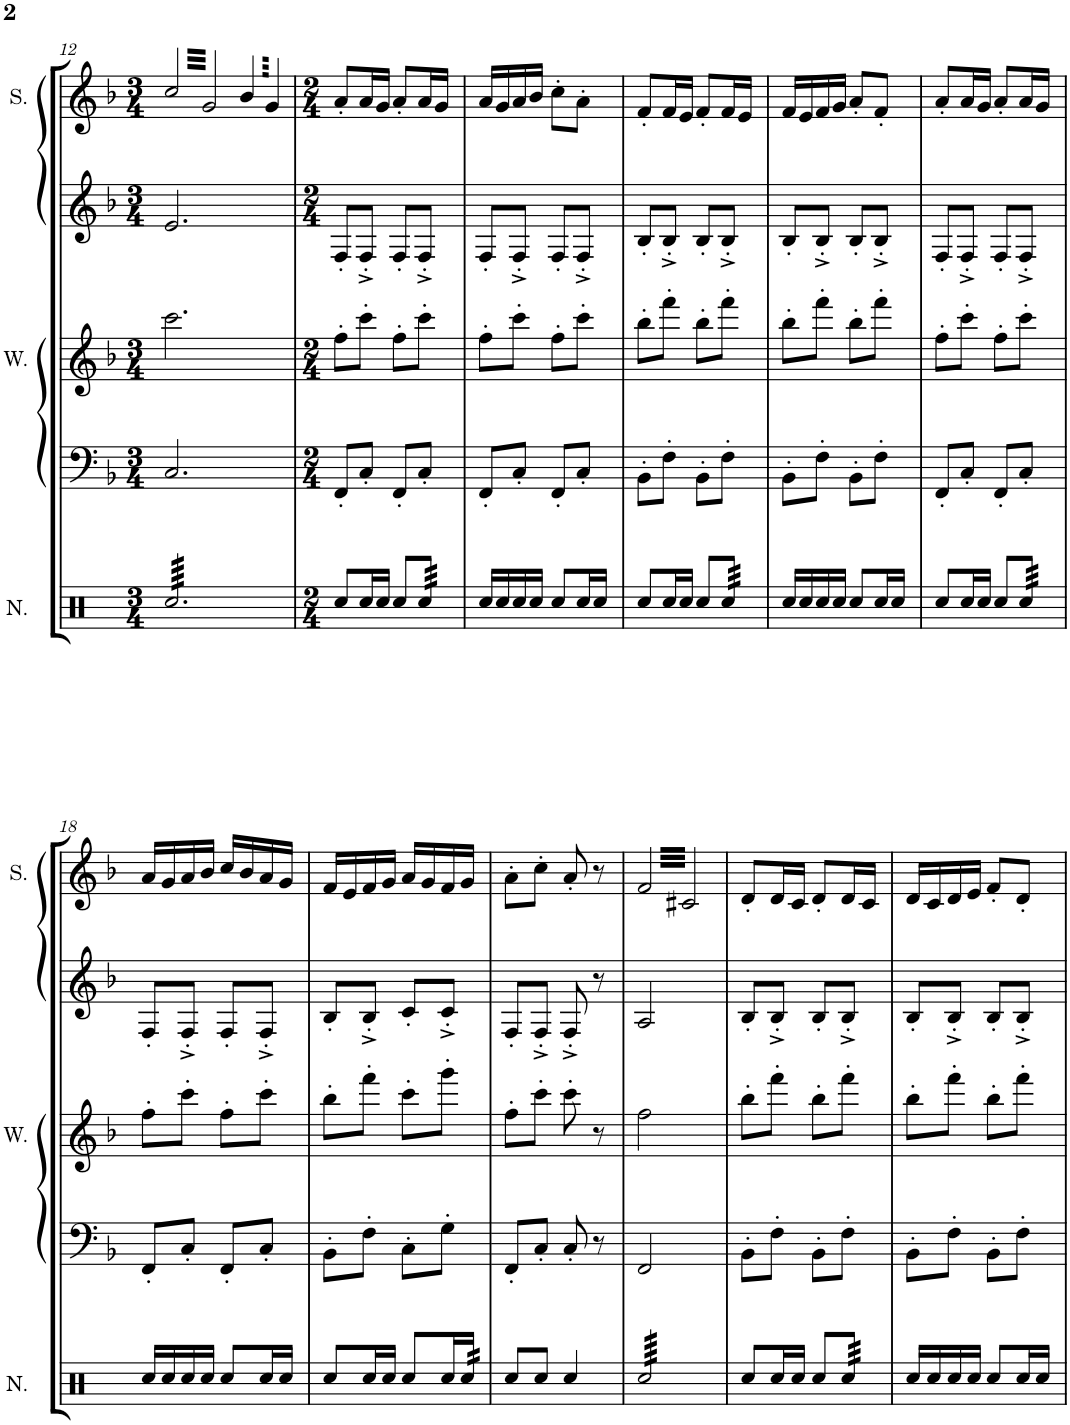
**kern	**kern	**kern	**kern	**kern
*part5	*part4	*part3	*part2	*part1
*staff5	*staff4	*staff3	*staff2	*staff1
*I"Noise	*I"Saw Synthesizer	*I"Wave	*I"Poly Synthesizer	*I"Square
*I'N.	*	*I'W.	*	*I'S.
!!LO:PB:g=z
*clefX	*clefF4	*clefG2	*clefG2	*clefG2
*k[]	*k[b-]	*k[b-]	*k[b-]	*k[b-]
*M3/4	*M3/4	*M3/4	*M3/4	*M3/4
=12	=12	=12	=12	=12
*tremolo	*	*	*	*
*	*	*	*	*tremolo
64Rcc/LLLL	2.C/	2.ccc\	2.e/	64cc/LLLL
64Rcc/	.	.	.	64g/
64Rcc/	.	.	.	64cc/
64Rcc/	.	.	.	64g/
64Rcc/	.	.	.	64cc/
64Rcc/	.	.	.	64g/
64Rcc/	.	.	.	64cc/
64Rcc/	.	.	.	64g/
64Rcc/	.	.	.	64cc/
64Rcc/	.	.	.	64g/
64Rcc/	.	.	.	64cc/
64Rcc/	.	.	.	64g/
64Rcc/	.	.	.	64cc/
64Rcc/	.	.	.	64g/
64Rcc/	.	.	.	64cc/
64Rcc/	.	.	.	64g/
64Rcc/	.	.	.	64cc/
64Rcc/	.	.	.	64g/
64Rcc/	.	.	.	64cc/
64Rcc/	.	.	.	64g/
64Rcc/	.	.	.	64cc/
64Rcc/	.	.	.	64g/
64Rcc/	.	.	.	64cc/
64Rcc/	.	.	.	64g/
64Rcc/	.	.	.	64cc/
64Rcc/	.	.	.	64g/
64Rcc/	.	.	.	64cc/
64Rcc/	.	.	.	64g/
64Rcc/	.	.	.	64cc/
64Rcc/	.	.	.	64g/
64Rcc/	.	.	.	64cc/
64Rcc/	.	.	.	64g/JJJJ
64Rcc/	.	.	.	64b-/LLLL
64Rcc/	.	.	.	64g/
64Rcc/	.	.	.	64b-/
64Rcc/	.	.	.	64g/
64Rcc/	.	.	.	64b-/
64Rcc/	.	.	.	64g/
64Rcc/	.	.	.	64b-/
64Rcc/	.	.	.	64g/
64Rcc/	.	.	.	64b-/
64Rcc/	.	.	.	64g/
64Rcc/	.	.	.	64b-/
64Rcc/	.	.	.	64g/
64Rcc/	.	.	.	64b-/
64Rcc/	.	.	.	64g/
64Rcc/	.	.	.	64b-/
64Rcc/JJJJ	.	.	.	64g/JJJJ
*	*	*	*	*Xtremolo
*Xtremolo	*	*	*	*
=13	=13	=13	=13	=13
*M2/4	*M2/4	*M2/4	*M2/4	*M2/4
8Rcc/L	8FF'/L	8ff'\L	8F'/L	8a'/L
.	.	.	.	.
.	.	.	.	.
.	.	.	.	.
.	.	.	.	.
.	.	.	.	.
.	.	.	.	.
.	.	.	.	.
16Rcc/L	8C'/J	8ccc'\J	8F'^/J	16a/L
16Rcc/JJ	.	.	.	16g/JJ
8Rcc/L	8FF'/L	8ff'\L	8F'/L	8a'/L
*tremolo	*	*	*	*
64Rcc/	8C'/J	8ccc'\J	8F'^/J	16a/L
64Rcc/	.	.	.	.
64Rcc/	.	.	.	.
64Rcc/	.	.	.	.
64Rcc/	.	.	.	16g/JJ
64Rcc/	.	.	.	.
64Rcc/	.	.	.	.
64Rcc/JJJJ	.	.	.	.
*Xtremolo	*	*	*	*
=14	=14	=14	=14	=14
16Rcc/LL	8FF'/L	8ff'\L	8F'/L	16a/LL
16Rcc/	.	.	.	16g/
16Rcc/	8C'/J	8ccc'\J	8F'^/J	16a/
16Rcc/JJ	.	.	.	16b-/JJ
8Rcc/L	8FF'/L	8ff'\L	8F'/L	8cc'\L
16Rcc/L	8C'/J	8ccc'\J	8F'^/J	8a'\J
16Rcc/JJ	.	.	.	.
=15	=15	=15	=15	=15
8Rcc/L	8BB-'\L	8bb-'\L	8B-'/L	8f'/L
16Rcc/L	8F'\J	8fff'\J	8B-'^/J	16f/L
16Rcc/JJ	.	.	.	16e/JJ
8Rcc/L	8BB-'\L	8bb-'\L	8B-'/L	8f'/L
*tremolo	*	*	*	*
64Rcc/	8F'\J	8fff'\J	8B-'^/J	16f/L
64Rcc/	.	.	.	.
64Rcc/	.	.	.	.
64Rcc/	.	.	.	.
64Rcc/	.	.	.	16e/JJ
64Rcc/	.	.	.	.
64Rcc/	.	.	.	.
64Rcc/JJJJ	.	.	.	.
*Xtremolo	*	*	*	*
=16	=16	=16	=16	=16
16Rcc/LL	8BB-'\L	8bb-'\L	8B-'/L	16f/LL
16Rcc/	.	.	.	16e/
16Rcc/	8F'\J	8fff'\J	8B-'^/J	16f/
16Rcc/JJ	.	.	.	16g/JJ
8Rcc/L	8BB-'\L	8bb-'\L	8B-'/L	8a'/L
16Rcc/L	8F'\J	8fff'\J	8B-'^/J	8f'/J
16Rcc/JJ	.	.	.	.
=17	=17	=17	=17	=17
8Rcc/L	8FF'/L	8ff'\L	8F'/L	8a'/L
16Rcc/L	8C'/J	8ccc'\J	8F'^/J	16a/L
16Rcc/JJ	.	.	.	16g/JJ
8Rcc/L	8FF'/L	8ff'\L	8F'/L	8a'/L
*tremolo	*	*	*	*
64Rcc/	8C'/J	8ccc'\J	8F'^/J	16a/L
64Rcc/	.	.	.	.
64Rcc/	.	.	.	.
64Rcc/	.	.	.	.
64Rcc/	.	.	.	16g/JJ
64Rcc/	.	.	.	.
64Rcc/	.	.	.	.
64Rcc/JJJJ	.	.	.	.
*Xtremolo	*	*	*	*
!!LO:LB:g=z
=18	=18	=18	=18	=18
16Rcc/LL	8FF'/L	8ff'\L	8F'/L	16a/LL
16Rcc/	.	.	.	16g/
16Rcc/	8C'/J	8ccc'\J	8F'^/J	16a/
16Rcc/JJ	.	.	.	16b-/JJ
8Rcc/L	8FF'/L	8ff'\L	8F'/L	16cc/LL
.	.	.	.	16b-/
16Rcc/L	8C'/J	8ccc'\J	8F'^/J	16a/
16Rcc/JJ	.	.	.	16g/JJ
=19	=19	=19	=19	=19
8Rcc/L	8BB-'\L	8bb-'\L	8B-'/L	16f/LL
.	.	.	.	16e/
16Rcc/L	8F'\J	8fff'\J	8B-'^/J	16f/
16Rcc/JJ	.	.	.	16g/JJ
8Rcc/L	8C'\L	8ccc'\L	8c'/L	16a/LL
.	.	.	.	16g/
16Rcc/L	8G'\J	8ggg'\J	8c'^/J	16f/
*tremolo	*	*	*	*
64Rcc/	.	.	.	16g/JJ
64Rcc/	.	.	.	.
64Rcc/	.	.	.	.
64Rcc/JJJJ	.	.	.	.
*Xtremolo	*	*	*	*
=20	=20	=20	=20	=20
8Rcc/L	8FF'/L	8ff'\L	8F'/L	8a'\L
8Rcc/J	8C'/J	8ccc'\J	8F'^/J	8cc'\J
4Rcc/	8C'/	8ccc'\	8F'^/	8a'/
.	8r	8r	8r	8r
=21	=21	=21	=21	=21
*tremolo	*	*	*	*
*	*	*	*	*tremolo
64Rcc/LLLL	2FF/	2ff\	2A/	64f/LLLL
64Rcc/	.	.	.	64c#X/
64Rcc/	.	.	.	64f/
64Rcc/	.	.	.	64c#X/
64Rcc/	.	.	.	64f/
64Rcc/	.	.	.	64c#X/
64Rcc/	.	.	.	64f/
64Rcc/	.	.	.	64c#X/
64Rcc/	.	.	.	64f/
64Rcc/	.	.	.	64c#X/
64Rcc/	.	.	.	64f/
64Rcc/	.	.	.	64c#X/
64Rcc/	.	.	.	64f/
64Rcc/	.	.	.	64c#X/
64Rcc/	.	.	.	64f/
64Rcc/	.	.	.	64c#X/
64Rcc/	.	.	.	64f/
64Rcc/	.	.	.	64c#X/
64Rcc/	.	.	.	64f/
64Rcc/	.	.	.	64c#X/
64Rcc/	.	.	.	64f/
64Rcc/	.	.	.	64c#X/
64Rcc/	.	.	.	64f/
64Rcc/	.	.	.	64c#X/
64Rcc/	.	.	.	64f/
64Rcc/	.	.	.	64c#X/
64Rcc/	.	.	.	64f/
64Rcc/	.	.	.	64c#X/
64Rcc/	.	.	.	64f/
64Rcc/	.	.	.	64c#X/
64Rcc/	.	.	.	64f/
64Rcc/JJJJ	.	.	.	64c#X/JJJJ
*	*	*	*	*Xtremolo
*Xtremolo	*	*	*	*
=22	=22	=22	=22	=22
8Rcc/L	8BB-'\L	8bb-'\L	8B-'/L	8d'/L
.	.	.	.	.
.	.	.	.	.
.	.	.	.	.
.	.	.	.	.
.	.	.	.	.
.	.	.	.	.
.	.	.	.	.
16Rcc/L	8F'\J	8fff'\J	8B-'^/J	16d/L
.	.	.	.	.
.	.	.	.	.
.	.	.	.	.
16Rcc/JJ	.	.	.	16c/JJ
.	.	.	.	.
.	.	.	.	.
.	.	.	.	.
8Rcc/L	8BB-'\L	8bb-'\L	8B-'/L	8d'/L
*tremolo	*	*	*	*
64Rcc/	8F'\J	8fff'\J	8B-'^/J	16d/L
64Rcc/	.	.	.	.
64Rcc/	.	.	.	.
64Rcc/	.	.	.	.
64Rcc/	.	.	.	16c/JJ
64Rcc/	.	.	.	.
64Rcc/	.	.	.	.
64Rcc/JJJJ	.	.	.	.
*Xtremolo	*	*	*	*
=23	=23	=23	=23	=23
16Rcc/LL	8BB-'\L	8bb-'\L	8B-'/L	16d/LL
16Rcc/	.	.	.	16c/
16Rcc/	8F'\J	8fff'\J	8B-'^/J	16d/
16Rcc/JJ	.	.	.	16e/JJ
8Rcc/L	8BB-'\L	8bb-'\L	8B-'/L	8f'/L
16Rcc/L	8F'\J	8fff'\J	8B-'^/J	8d'/J
16Rcc/JJ	.	.	.	.
=	=	=	=	=
*-	*-	*-	*-	*-
